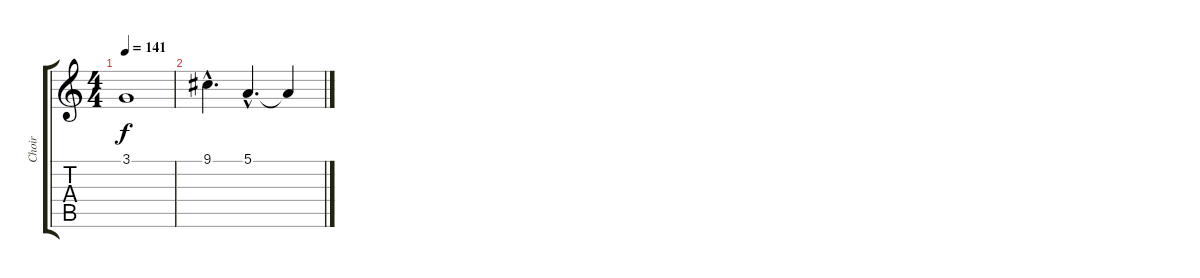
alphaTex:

\track ("Choir" "Choir") {instrument pad4choir}
\staff {score tabs}
\tuning (E4 B3 G3 D3 A2 E2) {hide}
\ts (4 4)
\tempo 141
\clef g2
\ks c
3.1.1{dy f} |
9.1{hac}.4{d} 5.1{hac}.4{d} 5.1{t}.4
